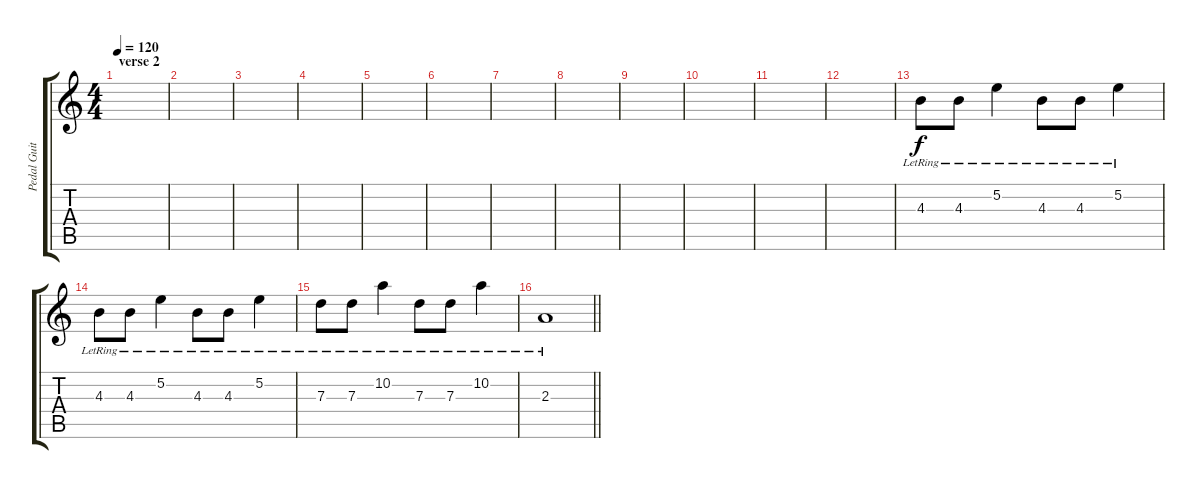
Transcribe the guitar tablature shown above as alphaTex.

\track ("Pedal Guitar" "Pedal Guit") {instrument overdrivenguitar}
\staff {score tabs}
\tuning (E4 B3 G3 D3 A2 E2) {hide}
\ts (4 4)
\section ("" "verse 2")
\tempo 120
\clef g2
\ks c
|
|
|
|
|
|
|
|
|
|
|
|
4.3{lr}.8 4.3{lr}.8 5.2{lr}.4 4.3{lr}.8 4.3{lr}.8 5.2{lr}.4 |
4.3{lr}.8 4.3{lr}.8 5.2{lr}.4 4.3{lr}.8 4.3{lr}.8 5.2{lr}.4 |
7.3{lr}.8 7.3{lr}.8 10.2{lr}.4 7.3{lr}.8 7.3{lr}.8 10.2{lr}.4 |
\barLineRight lightlight
2.3{lr}.1
